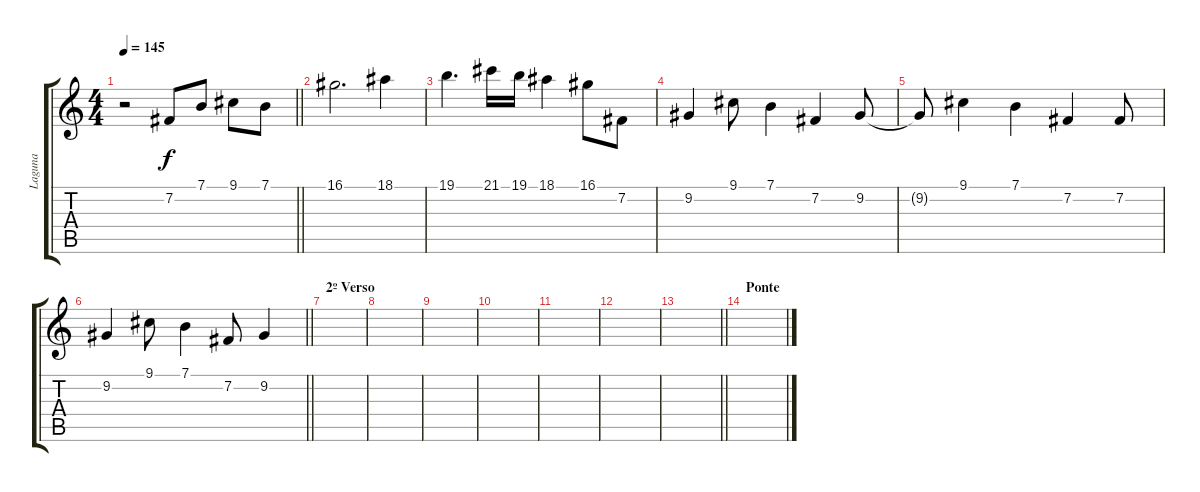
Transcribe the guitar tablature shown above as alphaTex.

\track ("Laguna" "Laguna") {instrument stringensemble1}
\staff {score tabs}
\tuning (E4 B3 G3 D3 A2 E2) {hide}
\ts (4 4)
\tempo 145
\clef g2
\barLineRight lightlight
\ks c
r.2{dy f} 7.2.8 7.1.8 9.1.8 7.1.8 |
16.1.2{d} 18.1.4 |
19.1.4{d} 21.1.16 19.1.16 18.1.4 16.1.8 7.2.8 |
9.2.4 9.1.8 7.1.4 7.2.4 9.2.8 |
9.2{t}.8 9.1.4 7.1.4 7.2.4 7.2.8 |
\barLineRight lightlight
9.2.4 9.1.8 7.1.4 7.2.8 9.2.4 |
\section ("" "2º Verso")
|
|
|
|
|
|
\barLineRight lightlight
|
\section ("" "Ponte")
